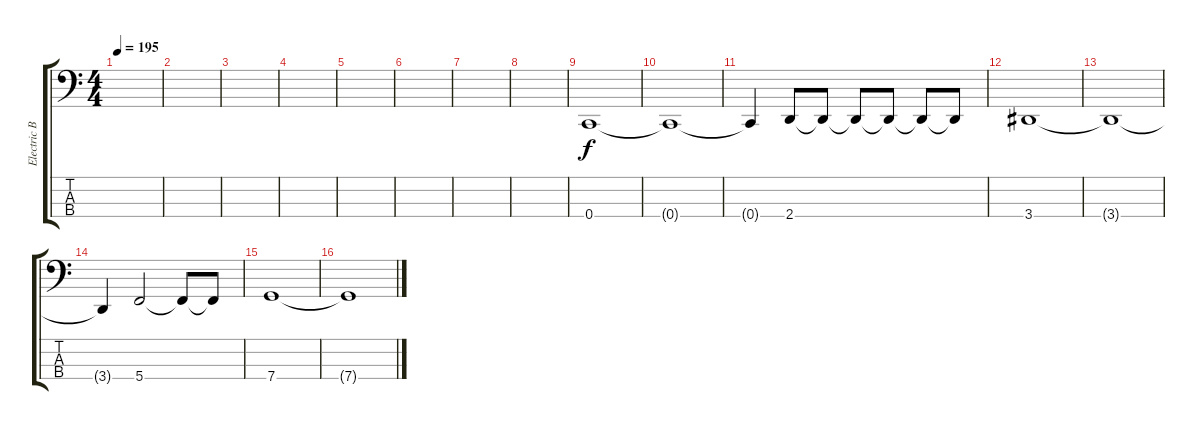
\track ("Electric Bass" "Electric B") {instrument electricbassfinger}
\staff {score tabs}
\tuning (F2 C2 G1 C1) {hide}
\ts (4 4)
\tempo 195
\clef f4
\ks c
|
|
|
|
|
|
|
|
0.4.1 |
0.4{t}.1 |
0.4{t}.4 2.4.8 2.4{t}.8 2.4{t}.8 2.4{t}.8 2.4{t}.8 2.4{t}.8 |
3.4.1 |
3.4{t}.1 |
3.4{t}.4 5.4.2 5.4{t}.8 5.4{t}.8 |
7.4.1 |
7.4{t}.1
